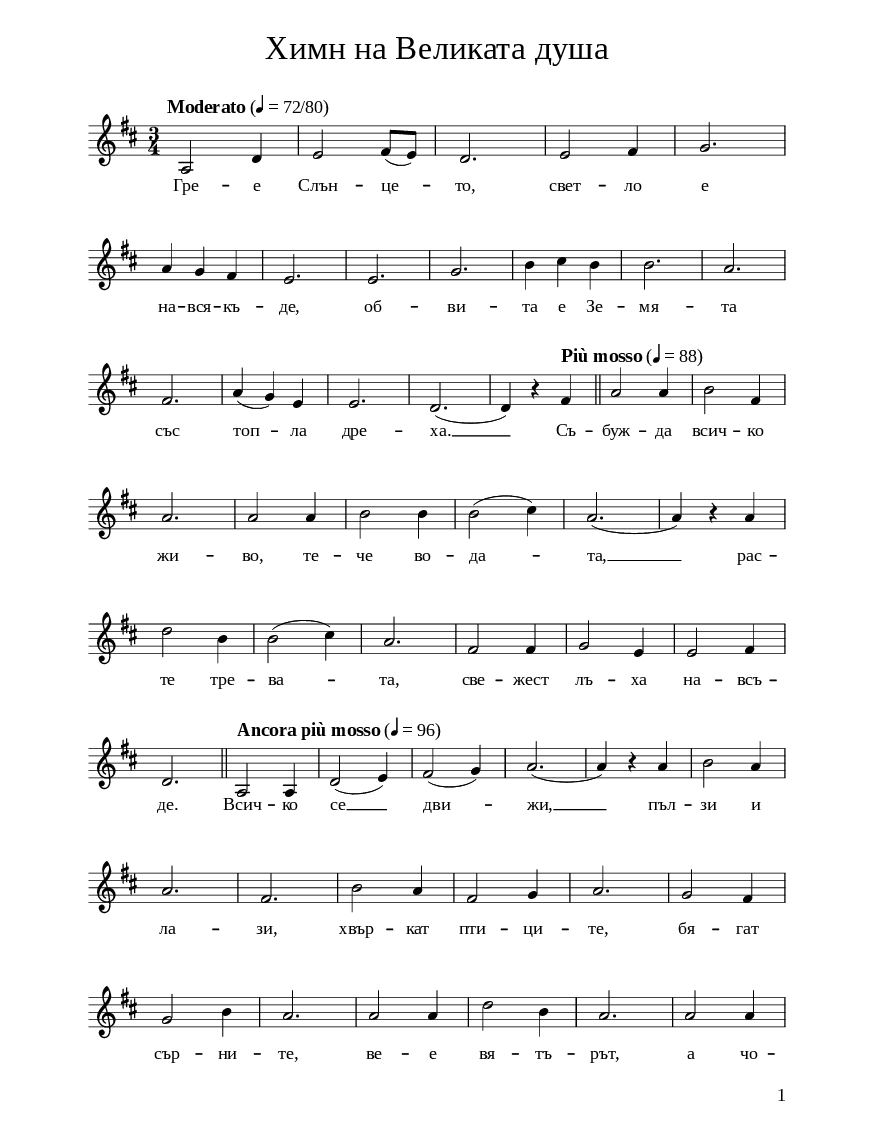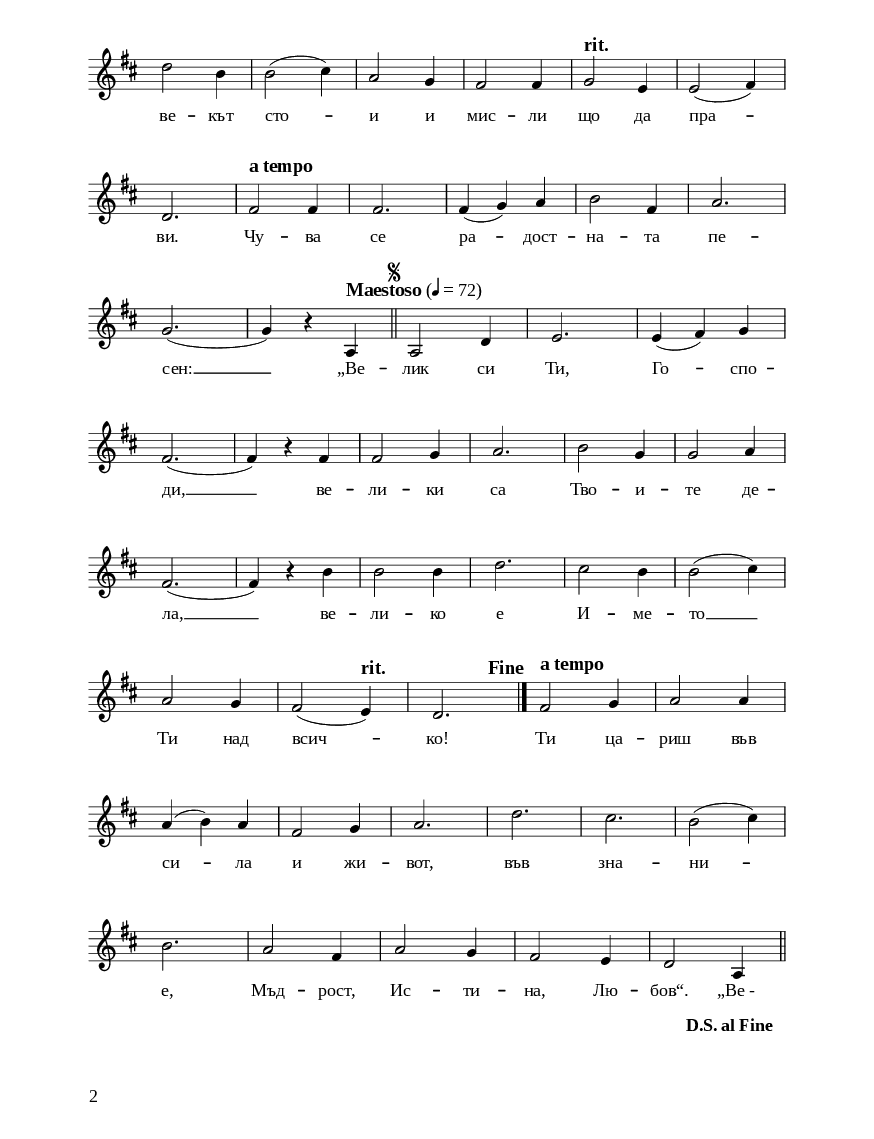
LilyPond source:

\version "2.24.4"

% include paper part and global functions
\include "include/globals.ily"

\bookpart {
  \label #'ref104
  \tocItem \markup "Химн на Великата душа"
  \include "include/bookpart-paper.ily"
  \score {
    \include "include/score-layout.ily"

    \new Voice \absolute {
      \clef treble
      \key d \major
      \time 3/4
      \tempoFunc "Moderato" 4 "72/80"
      \autoBeamOff

      a2 d'4 | e'2 fis'8 [ (e'8) ]| d'2. | e'2 fis'4 | g'2. | \break

      a'4 g'4 fis'4 | e'2. | e'2. | g'2. | b'4 cis''4 b'4 | b'2. | a'2. | \break

      fis'2. | a'4 (g'4) e'4 | e'2. | d'2. (| d'4) r4
      \tempoFunc "Più mosso" 4 "88"
      fis'4  \bar "||" a'2 a'4 | b'2 fis'4 | \break

      a'2. | a'2 a'4 | b'2 b'4 | b'2 ( cis''4 ) | a'2. ( | a'4 ) r4 a'4 | \break

      d''2 b'4 | b'2 ( cis''4 ) | a'2. | fis'2 fis'4  | g'2 e'4 | e'2 fis'4 | \break

      d'2.  \bar "||"
      \tempoFunc "Ancora più mosso" 4 "96"

      a2 a4 | d'2 ( e'4 ) | fis'2 ( g'4 ) | a'2. (| a'4 ) r4 a'4 | b'2 a'4 | \break

      a'2. | fis'2. |

      b'2 a'4 | fis'2 g'4 | a'2. | g'2 fis'4 | \break

      g'2 b'4 | a'2. | a'2 a'4 | d''2 b'4 | a'2. | a'2 a'4 | \pageBreak

      d''2 b'4 | b'2 ( cis''4 ) | a'2 g'4 |fis'2  fis'4 |
      \tempo "rit." g'2  e'4 | e'2 ( fis'4 ) | \break
      d'2. | \tempo "a tempo" fis'2 fis'4 | fis'2. | fis'4 ( g'4 )  a'4 | b'2 fis'4 |a'2.   \break
      | % 61
      g'2. (| g'4) r4  \tempoFunc "Maestoso" 4 "72" a4 \mark \markup {\small \musicglyph "scripts.segno" }  \bar "||"
      a2  d'4 | % 63
      e'2. | % 64
      e'4 (  fis'4 )  g'4 |\break  % 65
      fis'2. (|   fis'4) r4  fis'4 | % 66
      fis'2  g'4 | % 67
      a'2. | % 68
      b'2  g'4 | % 69
      g'2  a'4 | \break
      fis'2. (| fis'4) r4 b'4 | % 71
      b'2  b'4 | % 72
      d''2.  | % 73
      cis''2  b'4 | % 74
      b'2 (  cis''4 ) | \break % 75
      a'2  g'4 |  % 76
      fis'2 ( \tempo "rit." e'4 )  | % 77
      \tempo "            Fine" d'2. \bar "|."
      | % 78
      \tempo "a tempo" fis'2 g'4 | % 79
      a'2  a'4 | \break
      a'4 (  b'4 )  a'4 | % 81
      fis'2  g'4 | % 82
      a'2. | % 83
      d''2. | % 84
      cis''2. | % 85
      b'2 (  cis''4 ) | \break % 86
      b'2.  | % 87
      a'2  fis'4 | % 88
      a'2  g'4 | % 89
      fis'2  e'4 |
      d'2  a4 | \bar"||"
    }

    \addlyrics {
      Гре -- е Слън -- це -- то, свет -- ло е

      на -- вся -- къ -- де,  об -- ви -- та е Зе -- мя -- та със топ -- ла дре -- ха. __

      Съ -- буж -- да всич  --  ко жи -- во,

      те -- че во -- да -- та, __ рас -- те тре -- ва -- та,

      све -- жест лъ -- ха на -- всъ -- де.

      Всич -- ко се __ дви -- жи, __ пъл -- зи и ла -- зи,

      хвър -- кат пти -- ци -- те, бя -- гат сър -- ни -- те,

      ве -- е вя -- тъ -- рът, а чо -- ве -- кът сто -- и

      и мис -- ли що да пра -- ви.

      Чу -- ва се ра -- дост -- на -- та пе -- сен: __

      „Ве -- лик си Ти, Го -- спо -- ди, __

      ве -- ли -- ки са Тво -- и -- те де -- ла, __

      ве -- ли -- ко е И -- ме -- то __ Ти над всич -- ко!

      Ти ца -- риш във си -- ла и жи -- вот,

      във зна -- ни -- е, Мъд -- рост,

      Ис -- ти -- на, Лю -- бов“. "„Ве - "

    }

    \header {
      title = \titleFunc #'ref_desc_14 "Химн на Великата душа" "Himn na velikata Dusha"
    }

    \midi{}

  } % score

  \markup \dc-one "D.S. al Fine"

} % bookpart
